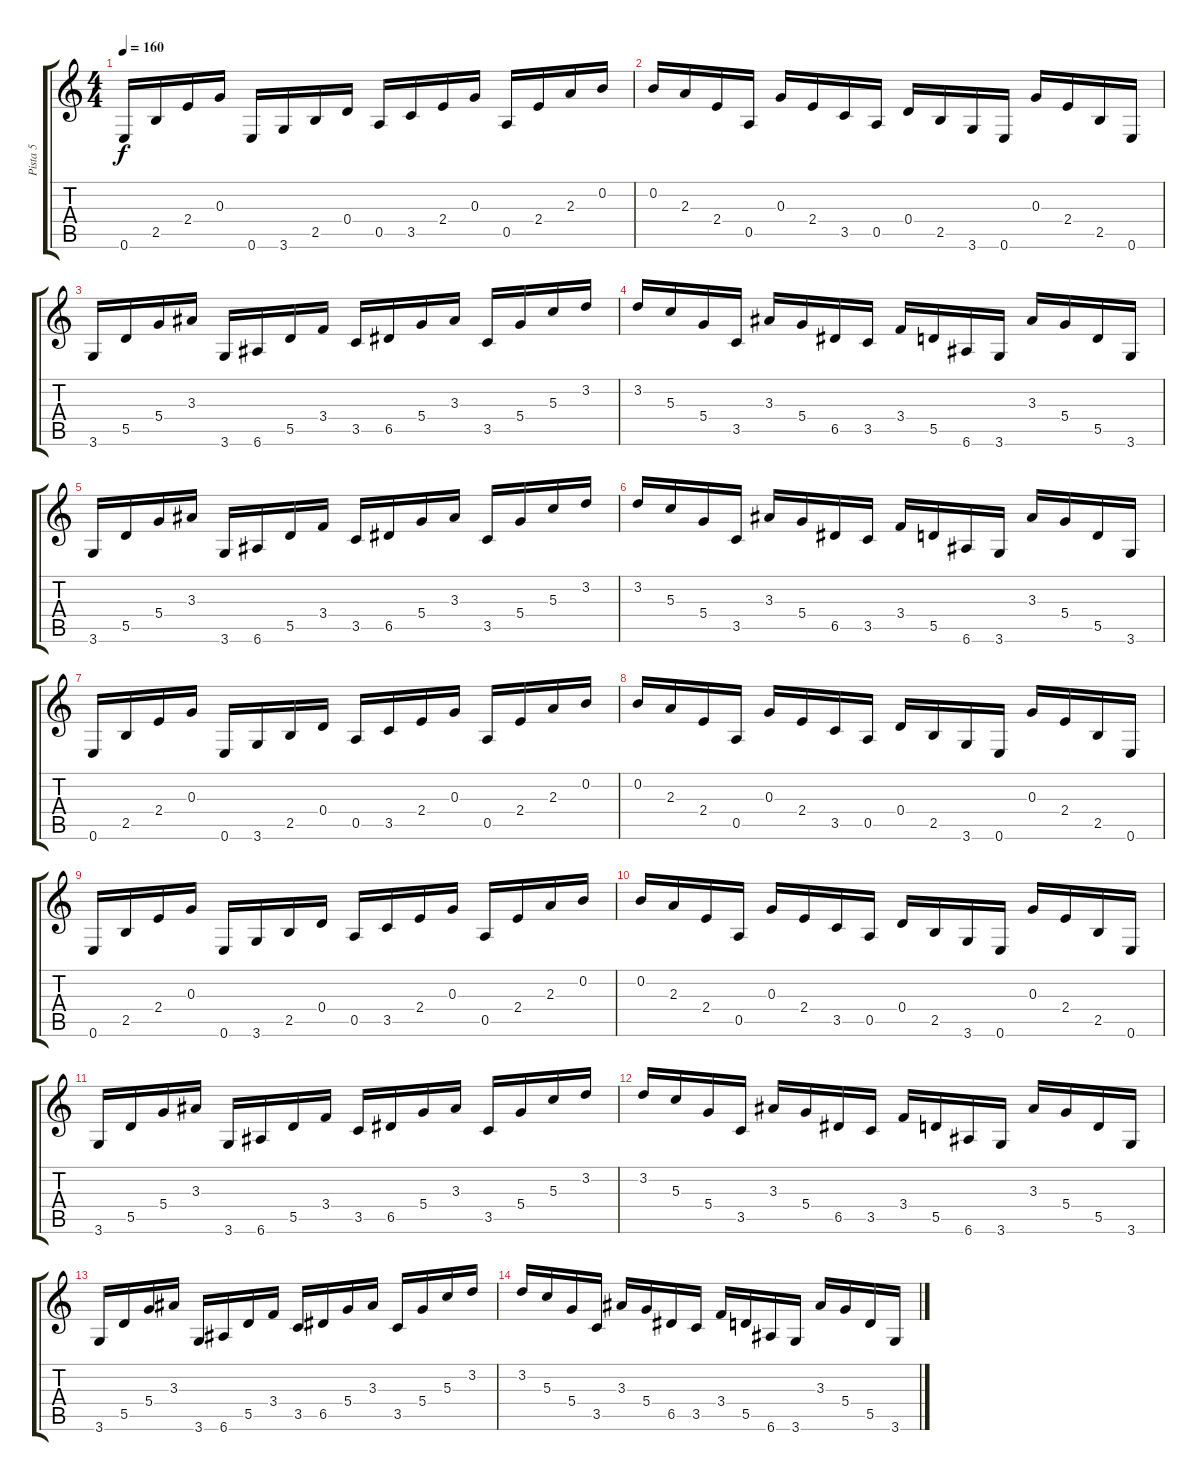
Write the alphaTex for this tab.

\track ("Pista 5" "Pista 5") {instrument overdrivenguitar}
\staff {score tabs}
\tuning (E4 B3 G3 D3 A2 E2) {hide}
\ts (4 4)
\tempo 160
\clef g2
\ks c
0.6.16{dy f} 2.5.16 2.4.16 0.3.16 0.6.16 3.6.16 2.5.16 0.4.16 0.5.16 3.5.16 2.4.16 0.3.16 0.5.16 2.4.16 2.3.16 0.2.16 |
0.2.16 2.3.16 2.4.16 0.5.16 0.3.16 2.4.16 3.5.16 0.5.16 0.4.16 2.5.16 3.6.16 0.6.16 0.3.16 2.4.16 2.5.16 0.6.16 |
3.6.16 5.5.16 5.4.16 3.3.16 3.6.16 6.6.16 5.5.16 3.4.16 3.5.16 6.5.16 5.4.16 3.3.16 3.5.16 5.4.16 5.3.16 3.2.16 |
3.2.16 5.3.16 5.4.16 3.5.16 3.3.16 5.4.16 6.5.16 3.5.16 3.4.16 5.5.16 6.6.16 3.6.16 3.3.16 5.4.16 5.5.16 3.6.16 |
3.6.16 5.5.16 5.4.16 3.3.16 3.6.16 6.6.16 5.5.16 3.4.16 3.5.16 6.5.16 5.4.16 3.3.16 3.5.16 5.4.16 5.3.16 3.2.16 |
3.2.16 5.3.16 5.4.16 3.5.16 3.3.16 5.4.16 6.5.16 3.5.16 3.4.16 5.5.16 6.6.16 3.6.16 3.3.16 5.4.16 5.5.16 3.6.16 |
0.6.16 2.5.16 2.4.16 0.3.16 0.6.16 3.6.16 2.5.16 0.4.16 0.5.16 3.5.16 2.4.16 0.3.16 0.5.16 2.4.16 2.3.16 0.2.16 |
0.2.16 2.3.16 2.4.16 0.5.16 0.3.16 2.4.16 3.5.16 0.5.16 0.4.16 2.5.16 3.6.16 0.6.16 0.3.16 2.4.16 2.5.16 0.6.16 |
0.6.16 2.5.16 2.4.16 0.3.16 0.6.16 3.6.16 2.5.16 0.4.16 0.5.16 3.5.16 2.4.16 0.3.16 0.5.16 2.4.16 2.3.16 0.2.16 |
0.2.16 2.3.16 2.4.16 0.5.16 0.3.16 2.4.16 3.5.16 0.5.16 0.4.16 2.5.16 3.6.16 0.6.16 0.3.16 2.4.16 2.5.16 0.6.16 |
3.6.16 5.5.16 5.4.16 3.3.16 3.6.16 6.6.16 5.5.16 3.4.16 3.5.16 6.5.16 5.4.16 3.3.16 3.5.16 5.4.16 5.3.16 3.2.16 |
3.2.16 5.3.16 5.4.16 3.5.16 3.3.16 5.4.16 6.5.16 3.5.16 3.4.16 5.5.16 6.6.16 3.6.16 3.3.16 5.4.16 5.5.16 3.6.16 |
3.6.16 5.5.16 5.4.16 3.3.16 3.6.16 6.6.16 5.5.16 3.4.16 3.5.16 6.5.16 5.4.16 3.3.16 3.5.16 5.4.16 5.3.16 3.2.16 |
3.2.16 5.3.16 5.4.16 3.5.16 3.3.16 5.4.16 6.5.16 3.5.16 3.4.16 5.5.16 6.6.16 3.6.16 3.3.16 5.4.16 5.5.16 3.6.16
